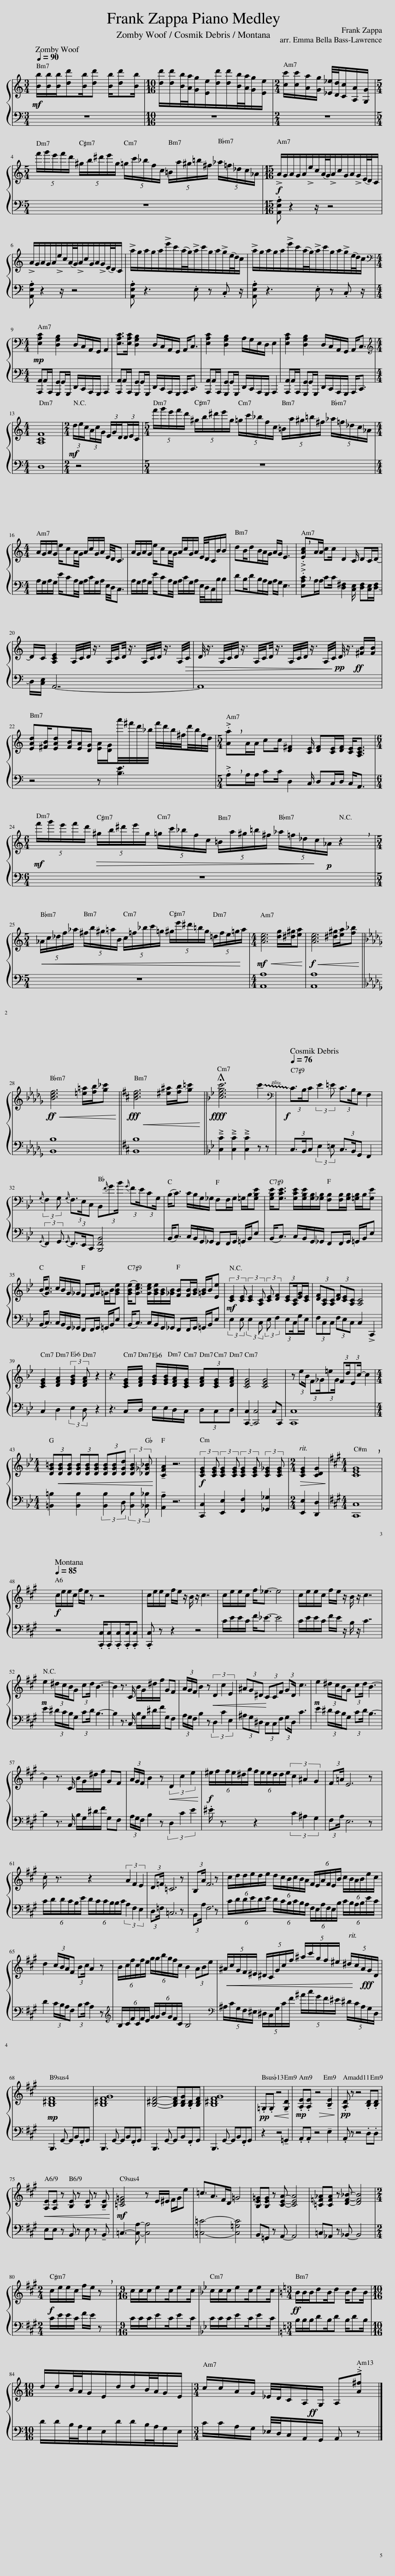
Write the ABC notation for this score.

X:1
%%score { 1 | 2 }
L:1/8
Q:1/4=90
M:3/4
I:linebreak $
K:C
V:1 treble
V:2 bass
V:1
!mf! [Bb]/[Bb]/[Bb]/[dd'][Bb]/[dd'] [Bb]/[dd'][Bb]/ |[M:10/16] [dd']/[dd']/[Bb]/4[Aa]/4[Gg]/[Ee]/[dd']/[dd']/[Bb]/4[Aa]/4[Gg]/[Ee]/ |[M:2/4] [cc']/[cc']/[Aa]/[Gg]/ [_E_e]/4[Dd]/4[Cc]/[A,A]/[G,G]/ |$[M:5/4] (5:4:5f'/g'/e'/f'/d'/ (5:4:5^g/b/^d'/e'/g/ (5:4:5=g/c'/_b/f/c/ (5:4:5=B/a/^g/=b/^f/ (5:4:5_a/=f/_d/c/_A/ |[M:15/16]!f! !>!A/G/A/G/A/!>!e/c/(A/4G/4)!>!A/c/G/A/!>!G/(E/4D/4)C/ |$ %5
 !>!A/G/A/G/A/!>!e/c/(A/4G/4)!>!A/c/G/A/!>!G/(E/4D/4)C/ | !>!a/g/a/g/a/!>!e'/c'/(a/4g/4)!>!a/c'/g/a/!>!g/(e/4d/4)c/ | !>!a/g/a/g/a/!>!e'/c'/(a/4g/4)!>!a/c'/g/a/!>!g/(e/4d/4)c/ |$[M:4/4][K:bass]!mp! [E,A,C]2 [D,G,B,]2 D,/C,/A,,/G,,/ A,,2 | [E,A,C]>[E,A,C] [D,G,B,]2 D,/C,/A,,/G,,/ A,,<C, | %10
 [E,A,C]2 [D,G,B,]2 A,/G,/E,/D,/ E,2 | [E,A,C]2 [D,G,B,]2 D,/C,/A,,/G,,/ A,,<C, |$[M:4/4][K:treble] [A,CF]8 |[M:2/4]!mf! (3d/e/c/(3A/c/G/ (3E/G/D/(3D/E/C/ |[M:5/4] (5:4:5f'/g'/e'/f'/d'/ (5:4:5^g/b/^d'/e'/g/ (5:4:5=g/c'/_b/f/c/ (5:4:5=B/a/^g/=b/^f/ (5:4:5_a/=f/_d/c/_A/ |$ %15
[M:4/4] A/G/A/G/ e/cA/4G/4 A/c/G/A/ E/4D/4C3/2 | A/G/A/G/ e/cA/4G/4 A/c/G/A/ E/4D/4C/B/B/ | dB/dB/A/G/ A/G/ E3 | !breath!.[EAc]A/A/ cc/ D2 C/ DC/D/- |$ D/C/ [A,CE]2 A,/4C/4D/4 z3/4 A,/4C/4D/4 z3/4 A,/4C/4D/4 z3/4 A,/4C/4 | %20
!>(! D/4 z3/4 A,/4C/4D/4 z3/4 A,/4C/4D/4 z3/4 A,/4C/4D/4 z3/4 A,/4C/4 D/4 z3/4!ff! [^FB]/[FB]/!>)!!pp! |$ [EAd][^FB]/[EAd][FB]/[EA]/[DG]/ [EA]/[DG]/a'/4^f'/4d'/4_b/4 f'/4d'/4b/4^f/4d'/4b/4f/4d/4 |[M:5/4] !breath!.[Aa]A/A/ cc/ [D^F]2 [CE]/ [DF][CE]/[DF]/ [CE]<[A,CE] |$[M:6/4]!mf! (5:4:5f'/g'/e'/f'/d'/ (5:4:5^g/b/^d'/e'/g/ (5:4:5=g/c'/_b/f/c/ (5:4:5=B/a/^g/=b/^f/ (5:4:5_a/=f/_d/c/!p!_A/ !breath!z2 |$[M:5/4] (5:4:5_A/c/_d/f/_a/ (5:4:5^f/b/^g/=a/B/ (5:4:5c/=f/_b/c'/=g/ (5:4:5^g/e'/^d'/=b/g/ (5:4:5=d/f/e/=g/a/ | %25
[M:4/4]!mf! [Ace]6 [dg]/[^d^g]/[ea] |!f!!<(! [Ace]6 [^d^g]/[ea]/[f_b]!<)! ||$[K:Db]!ff!!<(! [Bdf]6 [=e=a]/[fb]/[g_c']!<)! ||[K:D]!fff! [Bdf]6 [^e^a]/[fb]/[g=c'] ||[K:Bb]!ffff! !fermata![cegc']6 !~(!c'2 | %30
[K:bass]!f![Q:1/4=76] (3!~)!C3/2B,/C (3:2:2E2 =E (3C3/2B,/G, F,2 |${G,} (3:2:2F,2 G,{G,} (3F,3/2E,/C, B,,{F}(3:2:2GB/{G} (3:2:2FE/(3:2:2CG,/ | (B,<C) C/B,/G,/_G,/ F,F,/G,/ =G,/B,/[G,B,E] | [G,B,E]<[G,CE] [G,CE]/[G,B,E]/[G,B,]/[_G,B,]/ [F,B,][F,B,]/[G,B,]/ [=G,B,]/B,/[G,E] |$ (B<[Gc]) c/B/G/_G/ FF/G/ =G/B/[GBe] | %35
 ([GBe]<[Gce]) [Gce]/[GBe]/[GB]/[_GB]/ [FB][FB]/[GB]/ [=GB]/B/[Ee] |!mf! (3:2:2[CE]2 [CE] (3:2:2[CE]2 [A,C] (3:2:2[CE] [DF]2 (3:2:2[CE][A,C]/[EG]/[CE]/ | (3[DF][A,C][A,C] (3[DF][CE][A,C] [A,C]4 |$ [CEG]2 [DFA]2 (3:2:2[EGB]2 [DFA] z2 | z3 [CEG]/[DFA]/ [EGB]/[EGB]/[DFA]/[CEG]/ (3[DFA][CEG][DFA] | %40
 [CEG]4 [CEG]4 | z (3:2:2eB/ (3:2:2F_G/(3:2:2=eG/ (3:2:2Fd/(3:2:2Ec/- c2 |$[M:4/4] (3[DG=B]!<(![DGB][DGB] (3[DGB][DGB][DGB] (3[DGB][DGB][DGd] (3:2:2[DGB]2 [_D_G_B]!<)! | !tenuto![CFA]2 z6 |!f! (3:2:2[CEG]2 [CEG] (3:2:2[CEG]2 [CEG] (3:2:2[CEG]2 [CEG] (3:2:2[CE_G]2 [CEG] | %45
[M:2/4]!>(! [CEG]2 [CDG]2!>)! |[K:A][M:4/4] !breath![CEG]8 |$[Q:1/4=85] c/e/e/c/ f/e/ z z4 | c/e/e/c/ f/e/ z/ B/ z/ c7/2 | c/e/e/c/ f<_e- e4 | %50
 c/e/e/c/ f/e/ z/ B/ z/ c7/2 |$ e2 (3^d/c/B/G (3:2:2cd/ B3- | B2 z3/2 C/ B/G/^d/f/ GF | (3A/G/F/ B2 z!<(! (3D2 c2 E2!<)! | (3^AG^D (3CCF (3:2:2GD/ c3 | %55
 e2 (3^d/c/B/G (3:2:2cd/ B3- |$ B2 z3/2 C/ B/G/^d/f/ GF | (3A/G/F/ B2 z!<(! (3D2 c2 e2!<)! |!f! (6:4:6^e/f/f/e/^d/g/ (6:4:6f/e/e/d/d/e/ (3c2 ^A2 G2 | (3:2:2F=A/ E6 z |$ %60
 .c/ z3/2 z2 (3A2 F2 E2 | (3:2:2D=F/ =C6 z | (3:2:2B,A/ F6 z | (6:4:6c/d/d/e/d/e/ (6:4:6d/c/B/c/B/A/ (6:4:6F/E/A/F/E/B/ (6:4:6c/B/A/B/e/c/ |$ d2 (3c/B/A/F (3:2:2Bc/ A2 z | %65
 (6:4:6B/c/f/c/f/e/ (6:4:6g/g/b/g/f/c/ B2 (3ABe | (5:4:5^A/c/G/F/!<(!^E/ (5:4:5^D/C/G/c/f/ (5:4:5^a/c'/g/f/^e/ (5:4:5^d/c/A/!fff!G/D/!<)! |$ [B,^DF]8!mp! | [B,^DFG]8 | [B,^DF]4- [B,DF][B,DG].[B,D][B,DF] | %70
 [B,^DFG]8 |!pp! .=G,.G, z4 !tenuto![G,D]2 |!mp! .[A,E].[A,E] z4!>(! !tenuto![B,E]2!>)! |!pp! .[A,D] z z4 .[B,D].[B,D] |$!<(! [A,E][A,E] z [B,E] z [B,E] z !tenuto![B,E]!<)! | %75
!mf! [=CE=G]4 z E/^E/ F/G/e | =c3/2A>FD/ =G4 | [B,E=G][B,EG] z [CEA]- [CEA]4 | [=C=F_A][CFA] z [DF_B]- [DFB]4 |$[M:2/4]!f! c/e/e/c/ f/e/ !breath!z | %80
[M:9/16] c/c/c/ec/ec/ |[K:Bb] c/c/c/ec/ec/ |[K:C][M:3/4]!ff! B/B/B/dB/d B/dB/ |$[M:10/16]!ff! d/d/B/4A/4G/E/d/d/B/4A/4G/E/ |[M:3/4] c/c/A/G/ _E/4D/4C/A,/G,/ A,.[A^f] |] %85
V:2
 z6 |[M:10/16] z5 |[M:2/4] z4 |$[M:5/4] z10 |[M:15/16] .[A,,E,A,] z2 z/ z4 |$ %5
 .[A,,E,A,] z2 z/ z4 | .[A,,E,A,] z3 .E, z .C, z/ | .[A,,E,A,] z3 .E, z .C, z/ |$[M:4/4] [A,,,A,,]A,,/A,,,/ [G,,,G,,]G,,/G,,,/ D,,/C,,/A,,,/G,,,/ A,,,2 | [A,,,A,,]A,,/A,,,/ [G,,,G,,]G,,/G,,,/ D,,/C,,/A,,,/G,,,/ A,,,<C,, | %10
 [A,,,A,,]A,,/A,,,/ [G,,,G,,]G,,/G,,,/ D,,/C,,/A,,,/G,,,/ A,,,2 | [A,,,A,,]A,,/A,,,/ [G,,,G,,]G,,/G,,,/ D,,/C,,/A,,,/G,,,/ A,,,<C,, |$[M:4/4] D,8 |[M:2/4] z4 |[M:5/4] z10 |$ %15
[M:4/4] A,/G,/A,/G,/ E/CA,/4G,/4 A,/C/G,/A,/ E,/4D,/4C,3/2 | A,/G,/A,/G,/ E/CA,/4G,/4 A,/C/G,/A,/ E,/4D,/4C,/B,/B,/ | DB,/DB,/A,/G,/ A,/G,/ E,3 | !breath!.[E,A,C]A,/A,/ CC/ [D,^F,]2 [C,E,]/ [D,F,][C,E,]/[D,-F,]/ |$ D,/[C,E,]/ A,,7- | %20
 A,,8 |$ z4 z [B,E]3 |[M:5/4] !breath!.A,A,/A,/ CC/ D,2 C,/ D,C,/D,/ C,<A,, |$[M:6/4]!>(! z12!>)! |$[M:5/4]!<(! z10!<)! | %25
[M:4/4]!<(! [A,,A,]8!<)! | [A,,A,]8 ||$[K:Db] [B,,B,]8 ||[K:D]!<(! [B,,B,]8!<)! ||[K:Bb] [C,C]2 [C,C]2 [C,C]2 z z | %30
 (3C,3/2B,,/C, (3:2:2E,2 =E, (3C,3/2B,,/G,, F,,2 |${G,,} (3:2:2F,,2 G,,{G,,} (3F,,3/2E,,/C,, [B,,,F,,B,,]4 | (B,,<C,) C,/B,,/G,,/_G,,/ F,,F,,/G,,/ =G,,/B,,/E, | (B,,<C,) C,/B,,/G,,/_G,,/ F,,F,,/G,,/ =G,,/B,,/E, |$ (B,,<C,) C,/B,,/G,,/_G,,/ F,,F,,/G,,/ =G,,/B,,/E, | %35
 (B,,<C,) C,/B,,/G,,/_G,,/ F,,F,,/G,,/ =G,,/B,,/E, | (3:2:2E,2 E, (3:2:2E,2 C, (3:2:2E, F,2 (3:2:2E,C,/G,/E,/ | (3F,C,C, (3F,E,C, C,2 !>!C,,2 |$ C,2 D,2 (3:2:2E,2 D, z2 | z3 C,/D,/ E,/E,/D,/C,/ (3D,C,D, | %40
 [C,,-C,]2 [C,,C,]4 C,C,, | [C,,C,]8 |$[M:4/4] [=B,,=B,]2 [B,,B,]2 (3:2:2[B,,B,]2 D, (3:2:2[B,,B,]2 [_B,,_B,] | !tenuto![A,,A,]2 z6 | [C,,C,]2 [E,,E,]2 [F,,F,]2 [_G,,_G,]2 | %45
[M:2/4] [E,,E,]2 [D,,D,]2 |[K:A][M:4/4] [C,,C,]8 |$!f! z4 .[C,,C,]/.[C,,C,].[C,,C,].[C,,C,]/.[C,,C,] | .[C,,C,] z z2 z4 | C/E/E/C/ F<_E- E4 | %50
 C/E/E/C/ F/E/ z/ B,/ z/ C7/2 |$ E2 (3^D/C/B,/G, (3:2:2CD/ B,3- | B,2 z3/2 C,/ B,/G,/^D/F/ G,F, | (3A,/G,/F,/ B,2 z (3D,2 C2 E,2 | (3^A,G,^D, (3C,C,F, (3:2:2G,D,/ C3 | %55
 E2 (3^D/C/B,/G, (3:2:2CD/ B,3- |$ B,2 z3/2 C,/ B,/G,/^D/F/ G,F, | (3A,/G,/F,/ B,2 z (3D,2 C2 E2 | .^E/ z3/2 z2 (3C2 ^A,2 G,2 | (3:2:2F,A,/ E,6 z |$ %60
 (6:4:6C/D/D/C/B,/E/ (6:4:6D/C/C/B,/B,/C/ (3A,2 F,2 E,2 | (3:2:2D,=F,/ =C,6 z | (3:2:2B,,A,/ F,6 z | (6:4:6C/D/D/E/D/E/ (6:4:6D/C/B,/C/B,/A,/ (6:4:6F,/E,/A,/F,/E,/B,/ (6:4:6C/B,/A,/B,/E/C/ |$ D2 (3C/B,/A,/F, (3:2:2B,C/ A,2 z | %65
[K:treble] (6:4:6B,/C/F/C/F/E/ (6:4:6G/G/B/G/F/C/ B,4 |[K:bass] (5:4:5^A,/C/G,/F,/^E,/ (5:4:5^D,/C,/G,/C/F/ (5:4:5^A/c/G/F/^E/ (5:4:5^D/C/A,/G,/D,/ |$ B,,,3 G,,- G,,B,,.F,,G,, | B,,,3 G,,- G,,B,,.F,,G,, | B,,,3 G,,- G,,B,,.F,,G,, | %70
 B,,,3 G,,- G,,B,,.F,,G,, | z2 z4!<(! !tenuto!=G,,2!<)! | .A,,.A,, z4 !tenuto!E,2 | .A,, z z4 .D,.D, |$ E,E, z B,, z E, z !tenuto!B,, | %75
 =C,3- [C,A,]- [C,A,]4 | [=C,=C]4- [C,=G,C]4 | B,,=G,, z A,,- A,,4 | =C,_A,, z _B,,- B,,4 |$[M:2/4] C/E/E/C/ F/E/ z | %80
[M:9/16] C/C/C/EC/EC/ |[K:Bb] C/C/C/EC/EC/ |[K:C][M:3/4] B,/B,/B,/DB,/D B,/DB,/ |$[M:10/16] D/D/B,/4A,/4G,/E,/D/D/B,/4A,/4G,/E,/ |[M:3/4] C/C/A,/G,/ _E,/4D,/4C,/A,,/G,,/ A,, z |] %85
